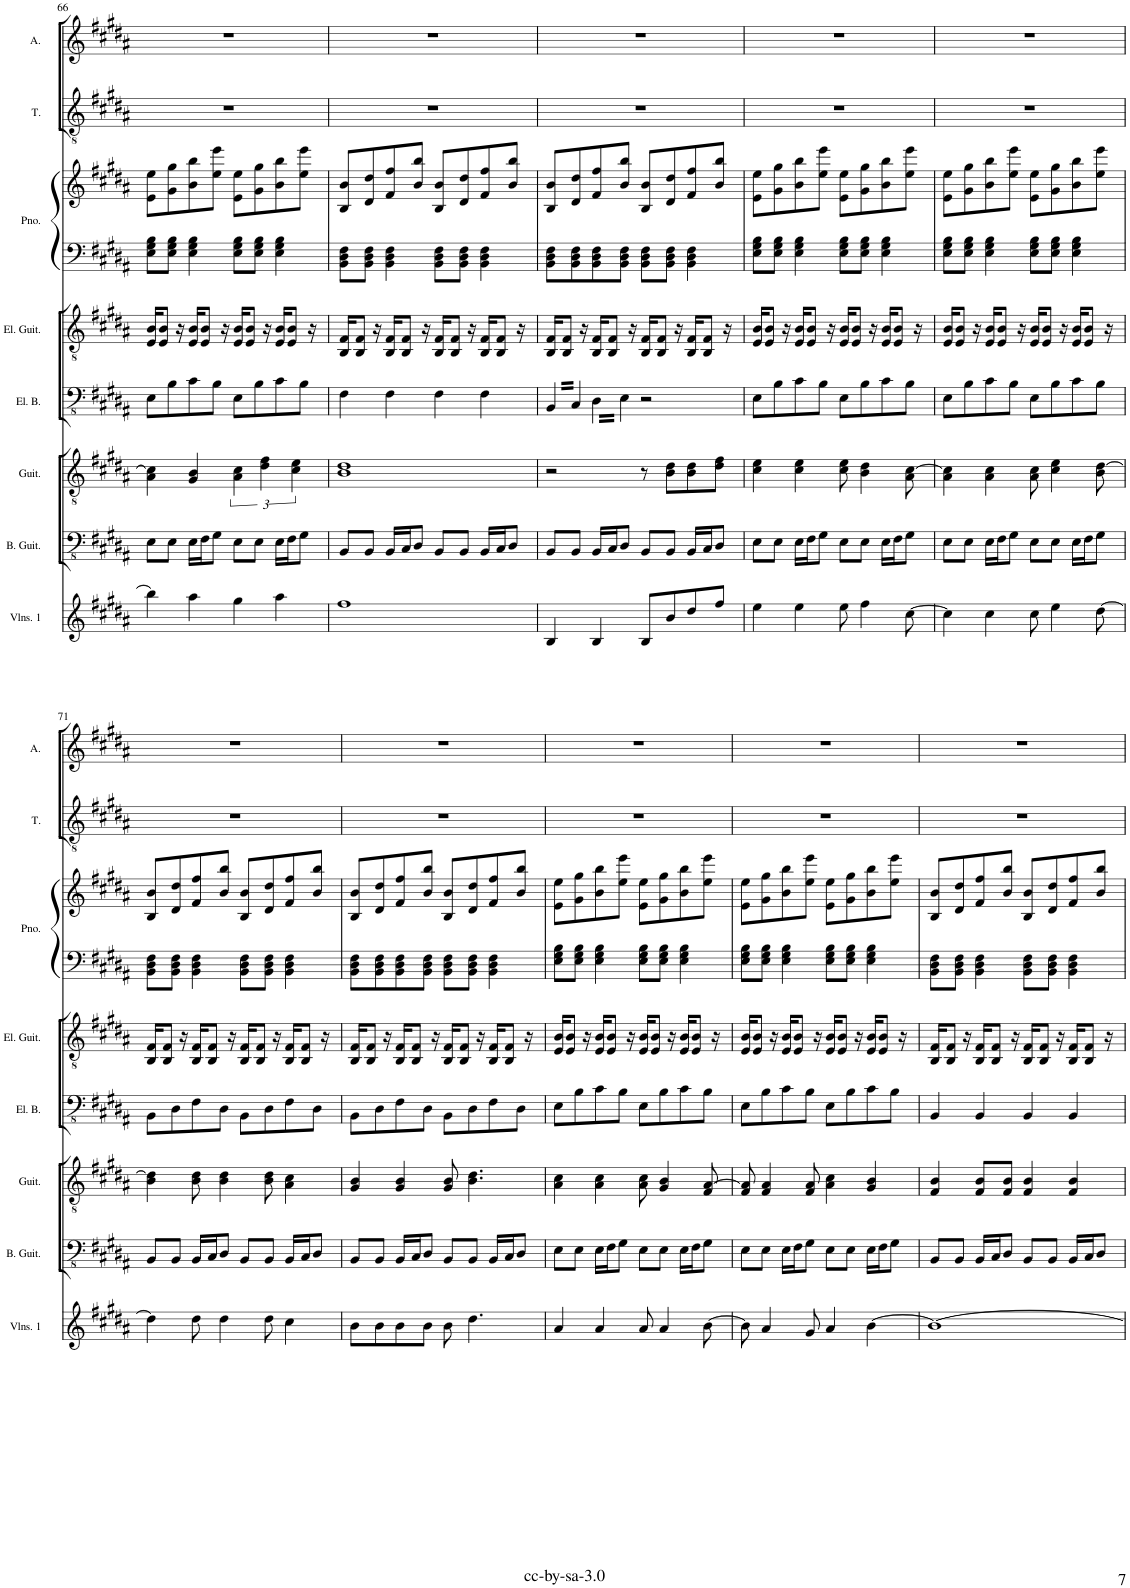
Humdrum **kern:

**kern	**kern	**kern	**kern	**kern	**kern	**kern	**kern	**kern
*part8	*part7	*part6	*part5	*part4	*part3	*part3	*part2	*part1
*staff9	*staff8	*staff7	*staff6	*staff5	*staff4	*staff3	*staff2	*staff1
*I"Violins 1	*I"Bass Guitar	*I"Guitar	*I"Electric Bass	*I"Electric Guitar	*I"Piano	*	*I"Tenor	*I"Alto
*I'Vlns. 1	*I'B. Guit.	*I'Guit.	*I'El. B.	*I'El. Guit.	*I'Pno.	*	*I'T.	*I'A.
!!LO:PB:g=z
*clefG2	*clefFv4	*clefGv2	*clefFv4	*clefGv2	*clefF4	*clefG2	*clefGv2	*clefG2
*k[f#c#g#d#a#]	*k[f#c#g#d#a#]	*k[f#c#g#d#a#]	*k[f#c#g#d#a#]	*k[f#c#g#d#a#]	*k[f#c#g#d#a#]	*k[f#c#g#d#a#]	*k[f#c#g#d#a#]	*k[f#c#g#d#a#]
*M4/4	*M4/4	*M4/4	*M4/4	*M4/4	*M4/4	*M4/4	*M4/4	*M4/4
=66	=66	=66	=66	=66	=66	=66	=66	=66
4bb\]	8EE\L	4A#\ 4c#\]	8EE\L	16E/ 16B/KL	8E\ 8G#\ 8B\L	8e\ 8ee\L	1r	1r
.	.	.	.	8E/ 8B/J	.	.	.	.
.	8EE\J	.	8BB\	.	8E\ 8G#\ 8B\J	8g#\ 8gg#\	.	.
.	.	.	.	16r	.	.	.	.
4aa#\	16EE\LL	4G#/ 4B/	8C#\	16E/ 16B/KL	4E\ 4G#\ 4B\	8b\ 8bb\	.	.
.	16FF#\J	.	.	8E/ 8B/J	.	.	.	.
.	8GG#\J	.	8BB\J	.	.	8ee\ 8eee\J	.	.
.	.	.	.	16r	.	.	.	.
4gg#\	8EE\L	6A#\ 6c#\	8EE\L	16E/ 16B/KL	8E\ 8G#\ 8B\L	8e\ 8ee\L	.	.
.	.	.	.	8E/ 8B/J	.	.	.	.
.	8EE\J	.	8BB\	.	8E\ 8G#\ 8B\J	8g#\ 8gg#\	.	.
.	.	6d#\ 6f#\	.	.	.	.	.	.
.	.	.	.	16r	.	.	.	.
4aa#\	16EE\LL	.	8C#\	16E/ 16B/KL	4E\ 4G#\ 4B\	8b\ 8bb\	.	.
.	16FF#\J	.	.	8E/ 8B/J	.	.	.	.
.	.	6c#\ 6e\	.	.	.	.	.	.
.	8GG#\J	.	8BB\J	.	.	8ee\ 8eee\J	.	.
.	.	.	.	16r	.	.	.	.
=67	=67	=67	=67	=67	=67	=67	=67	=67
1ff#	8BBB/L	1B 1d#	4FF#\	16BB/ 16F#/KL	8BB\ 8D#\ 8F#\L	8B/ 8b/L	1r	1r
.	.	.	.	8BB/ 8F#/J	.	.	.	.
.	8BBB/J	.	.	.	8BB\ 8D#\ 8F#\J	8d#/ 8dd#/	.	.
.	.	.	.	16r	.	.	.	.
.	16BBB/LL	.	4FF#\	16BB/ 16F#/KL	4BB\ 4D#\ 4F#\	8f#/ 8ff#/	.	.
.	16CC#/J	.	.	8BB/ 8F#/J	.	.	.	.
.	8DD#/J	.	.	.	.	8b/ 8bb/J	.	.
.	.	.	.	16r	.	.	.	.
.	8BBB/L	.	4FF#\	16BB/ 16F#/KL	8BB\ 8D#\ 8F#\L	8B/ 8b/L	.	.
.	.	.	.	8BB/ 8F#/J	.	.	.	.
.	8BBB/J	.	.	.	8BB\ 8D#\ 8F#\J	8d#/ 8dd#/	.	.
.	.	.	.	16r	.	.	.	.
.	16BBB/LL	.	4FF#\	16BB/ 16F#/KL	4BB\ 4D#\ 4F#\	8f#/ 8ff#/	.	.
.	16CC#/J	.	.	8BB/ 8F#/J	.	.	.	.
.	8DD#/J	.	.	.	.	8b/ 8bb/J	.	.
.	.	.	.	16r	.	.	.	.
=68	=68	=68	=68	=68	=68	=68	=68	=68
*	*	*	*tremolo	*	*	*	*	*
4B/	8BBB/L	2r	32BBB/LLL	16BB/ 16F#/KL	8BB\ 8D#\ 8F#\L	8B/ 8b/L	1r	1r
.	.	.	32CC#/	.	.	.	.	.
.	.	.	32BBB/	8BB/ 8F#/J	.	.	.	.
.	.	.	32CC#/	.	.	.	.	.
.	8BBB/J	.	32BBB/	.	8BB\ 8D#\ 8F#\	8d#/ 8dd#/	.	.
.	.	.	32CC#/	.	.	.	.	.
.	.	.	32BBB/	16r	.	.	.	.
.	.	.	32CC#/JJJ	.	.	.	.	.
4B/	16BBB/LL	.	32DD#\LLL	16BB/ 16F#/KL	8BB\ 8D#\ 8F#\	8f#/ 8ff#/	.	.
.	.	.	32EE\	.	.	.	.	.
.	16CC#/J	.	32DD#\	8BB/ 8F#/J	.	.	.	.
.	.	.	32EE\	.	.	.	.	.
.	8DD#/J	.	32DD#\	.	8BB\ 8D#\ 8F#\J	8b/ 8bb/J	.	.
.	.	.	32EE\	.	.	.	.	.
.	.	.	32DD#\	16r	.	.	.	.
.	.	.	32EE\JJJ	.	.	.	.	.
*	*	*	*Xtremolo	*	*	*	*	*
8B/L	8BBB/L	8r	2r	16BB/ 16F#/KL	8BB\ 8D#\ 8F#\L	8B/ 8b/L	.	.
.	.	.	.	.	.	.	.	.
.	.	.	.	8BB/ 8F#/J	.	.	.	.
.	.	.	.	.	.	.	.	.
8b/	8BBB/J	8B\ 8d#\L	.	.	8BB\ 8D#\ 8F#\J	8d#/ 8dd#/	.	.
.	.	.	.	16r	.	.	.	.
8dd#/	16BBB/LL	8B\ 8d#\	.	16BB/ 16F#/KL	4BB\ 4D#\ 4F#\	8f#/ 8ff#/	.	.
.	16CC#/J	.	.	8BB/ 8F#/J	.	.	.	.
8ff#/J	8DD#/J	8d#\ 8f#\J	.	.	.	8b/ 8bb/J	.	.
.	.	.	.	16r	.	.	.	.
=69	=69	=69	=69	=69	=69	=69	=69	=69
4ee\	8EE\L	4c#\ 4e\	8EE\L	16E/ 16B/KL	8E\ 8G#\ 8B\L	8e\ 8ee\L	1r	1r
.	.	.	.	8E/ 8B/J	.	.	.	.
.	8EE\J	.	8BB\	.	8E\ 8G#\ 8B\J	8g#\ 8gg#\	.	.
.	.	.	.	16r	.	.	.	.
4ee\	16EE\LL	4c#\ 4e\	8C#\	16E/ 16B/KL	4E\ 4G#\ 4B\	8b\ 8bb\	.	.
.	16FF#\J	.	.	8E/ 8B/J	.	.	.	.
.	8GG#\J	.	8BB\J	.	.	8ee\ 8eee\J	.	.
.	.	.	.	16r	.	.	.	.
8ee\	8EE\L	8c#\ 8e\	8EE\L	16E/ 16B/KL	8E\ 8G#\ 8B\L	8e\ 8ee\L	.	.
.	.	.	.	8E/ 8B/J	.	.	.	.
4ff#\	8EE\J	4B\ 4d#\	8BB\	.	8E\ 8G#\ 8B\J	8g#\ 8gg#\	.	.
.	.	.	.	16r	.	.	.	.
.	16EE\LL	.	8C#\	16E/ 16B/KL	4E\ 4G#\ 4B\	8b\ 8bb\	.	.
.	16FF#\J	.	.	8E/ 8B/J	.	.	.	.
[8cc#\	8GG#\J	8A#\ [8c#\	8BB\J	.	.	8ee\ 8eee\J	.	.
.	.	.	.	16r	.	.	.	.
=70	=70	=70	=70	=70	=70	=70	=70	=70
4cc#\]	8EE\L	4A#\ 4c#\]	8EE\L	16E/ 16B/KL	8E\ 8G#\ 8B\L	8e\ 8ee\L	1r	1r
.	.	.	.	8E/ 8B/J	.	.	.	.
.	8EE\J	.	8BB\	.	8E\ 8G#\ 8B\J	8g#\ 8gg#\	.	.
.	.	.	.	16r	.	.	.	.
4cc#\	16EE\LL	4A#\ 4c#\	8C#\	16E/ 16B/KL	4E\ 4G#\ 4B\	8b\ 8bb\	.	.
.	16FF#\J	.	.	8E/ 8B/J	.	.	.	.
.	8GG#\J	.	8BB\J	.	.	8ee\ 8eee\J	.	.
.	.	.	.	16r	.	.	.	.
8cc#\	8EE\L	8A#\ 8c#\	8EE\L	16E/ 16B/KL	8E\ 8G#\ 8B\L	8e\ 8ee\L	.	.
.	.	.	.	8E/ 8B/J	.	.	.	.
4ee\	8EE\J	4c#\ 4e\	8BB\	.	8E\ 8G#\ 8B\J	8g#\ 8gg#\	.	.
.	.	.	.	16r	.	.	.	.
.	16EE\LL	.	8C#\	16E/ 16B/KL	4E\ 4G#\ 4B\	8b\ 8bb\	.	.
.	16FF#\J	.	.	8E/ 8B/J	.	.	.	.
[8dd#\	8GG#\J	8B\ [8d#\	8BB\J	.	.	8ee\ 8eee\J	.	.
.	.	.	.	16r	.	.	.	.
!!LO:LB:g=z
=71	=71	=71	=71	=71	=71	=71	=71	=71
4dd#\]	8BBB/L	4B\ 4d#\]	8BBB\L	16BB/ 16F#/KL	8BB\ 8D#\ 8F#\L	8B/ 8b/L	1r	1r
.	.	.	.	8BB/ 8F#/J	.	.	.	.
.	8BBB/J	.	8DD#\	.	8BB\ 8D#\ 8F#\J	8d#/ 8dd#/	.	.
.	.	.	.	16r	.	.	.	.
8dd#\	16BBB/LL	8B\ 8d#\	8FF#\	16BB/ 16F#/KL	4BB\ 4D#\ 4F#\	8f#/ 8ff#/	.	.
.	16CC#/J	.	.	8BB/ 8F#/J	.	.	.	.
4dd#\	8DD#/J	4B\ 4d#\	8DD#\J	.	.	8b/ 8bb/J	.	.
.	.	.	.	16r	.	.	.	.
.	8BBB/L	.	8BBB\L	16BB/ 16F#/KL	8BB\ 8D#\ 8F#\L	8B/ 8b/L	.	.
.	.	.	.	8BB/ 8F#/J	.	.	.	.
8dd#\	8BBB/J	8B\ 8d#\	8DD#\	.	8BB\ 8D#\ 8F#\J	8d#/ 8dd#/	.	.
.	.	.	.	16r	.	.	.	.
4cc#\	16BBB/LL	4A#\ 4c#\	8FF#\	16BB/ 16F#/KL	4BB\ 4D#\ 4F#\	8f#/ 8ff#/	.	.
.	16CC#/J	.	.	8BB/ 8F#/J	.	.	.	.
.	8DD#/J	.	8DD#\J	.	.	8b/ 8bb/J	.	.
.	.	.	.	16r	.	.	.	.
=72	=72	=72	=72	=72	=72	=72	=72	=72
8b\L	8BBB/L	4G#/ 4B/	8BBB\L	16BB/ 16F#/KL	8BB\ 8D#\ 8F#\L	8B/ 8b/L	1r	1r
.	.	.	.	8BB/ 8F#/J	.	.	.	.
8b\	8BBB/J	.	8DD#\	.	8BB\ 8D#\ 8F#\	8d#/ 8dd#/	.	.
.	.	.	.	16r	.	.	.	.
8b\	16BBB/LL	4G#/ 4B/	8FF#\	16BB/ 16F#/KL	8BB\ 8D#\ 8F#\	8f#/ 8ff#/	.	.
.	16CC#/J	.	.	8BB/ 8F#/J	.	.	.	.
8b\J	8DD#/J	.	8DD#\J	.	8BB\ 8D#\ 8F#\J	8b/ 8bb/J	.	.
.	.	.	.	16r	.	.	.	.
8b\	8BBB/L	8G#/ 8B/	8BBB\L	16BB/ 16F#/KL	8BB\ 8D#\ 8F#\L	8B/ 8b/L	.	.
.	.	.	.	8BB/ 8F#/J	.	.	.	.
4.dd#\	8BBB/J	4.B\ 4.d#\	8DD#\	.	8BB\ 8D#\ 8F#\J	8d#/ 8dd#/	.	.
.	.	.	.	16r	.	.	.	.
.	16BBB/LL	.	8FF#\	16BB/ 16F#/KL	4BB\ 4D#\ 4F#\	8f#/ 8ff#/	.	.
.	16CC#/J	.	.	8BB/ 8F#/J	.	.	.	.
.	8DD#/J	.	8DD#\J	.	.	8b/ 8bb/J	.	.
.	.	.	.	16r	.	.	.	.
=73	=73	=73	=73	=73	=73	=73	=73	=73
4a#/	8EE\L	4A#\ 4c#\	8EE\L	16E/ 16B/KL	8E\ 8G#\ 8B\L	8e\ 8ee\L	1r	1r
.	.	.	.	8E/ 8B/J	.	.	.	.
.	8EE\J	.	8BB\	.	8E\ 8G#\ 8B\J	8g#\ 8gg#\	.	.
.	.	.	.	16r	.	.	.	.
4a#/	16EE\LL	4A#\ 4c#\	8C#\	16E/ 16B/KL	4E\ 4G#\ 4B\	8b\ 8bb\	.	.
.	16FF#\J	.	.	8E/ 8B/J	.	.	.	.
.	8GG#\J	.	8BB\J	.	.	8ee\ 8eee\J	.	.
.	.	.	.	16r	.	.	.	.
8a#/	8EE\L	8A#\ 8c#\	8EE\L	16E/ 16B/KL	8E\ 8G#\ 8B\L	8e\ 8ee\L	.	.
.	.	.	.	8E/ 8B/J	.	.	.	.
4a#/	8EE\J	4G#/ 4B/	8BB\	.	8E\ 8G#\ 8B\J	8g#\ 8gg#\	.	.
.	.	.	.	16r	.	.	.	.
.	16EE\LL	.	8C#\	16E/ 16B/KL	4E\ 4G#\ 4B\	8b\ 8bb\	.	.
.	16FF#\J	.	.	8E/ 8B/J	.	.	.	.
[8b\	8GG#\J	8F#/ [8A#/	8BB\J	.	.	8ee\ 8eee\J	.	.
.	.	.	.	16r	.	.	.	.
=74	=74	=74	=74	=74	=74	=74	=74	=74
8b\]	8EE\L	8F#/ 8A#/]	8EE\L	16E/ 16B/KL	8E\ 8G#\ 8B\L	8e\ 8ee\L	1r	1r
.	.	.	.	8E/ 8B/J	.	.	.	.
4a#/	8EE\J	4F#/ 4A#/	8BB\	.	8E\ 8G#\ 8B\J	8g#\ 8gg#\	.	.
.	.	.	.	16r	.	.	.	.
.	16EE\LL	.	8C#\	16E/ 16B/KL	4E\ 4G#\ 4B\	8b\ 8bb\	.	.
.	16FF#\J	.	.	8E/ 8B/J	.	.	.	.
8g#/	8GG#\J	8F#/ 8A#/	8BB\J	.	.	8ee\ 8eee\J	.	.
.	.	.	.	16r	.	.	.	.
4a#/	8EE\L	4A#\ 4c#\	8EE\L	16E/ 16B/KL	8E\ 8G#\ 8B\L	8e\ 8ee\L	.	.
.	.	.	.	8E/ 8B/J	.	.	.	.
.	8EE\J	.	8BB\	.	8E\ 8G#\ 8B\J	8g#\ 8gg#\	.	.
.	.	.	.	16r	.	.	.	.
[4b\	16EE\LL	4G#/ 4B/	8C#\	16E/ 16B/KL	4E\ 4G#\ 4B\	8b\ 8bb\	.	.
.	16FF#\J	.	.	8E/ 8B/J	.	.	.	.
.	8GG#\J	.	8BB\J	.	.	8ee\ 8eee\J	.	.
.	.	.	.	16r	.	.	.	.
=75	=75	=75	=75	=75	=75	=75	=75	=75
1b_	8BBB/L	4F#/ 4B/	4BBB/	16BB/ 16F#/KL	8BB\ 8D#\ 8F#\L	8B/ 8b/L	1r	1r
.	.	.	.	8BB/ 8F#/J	.	.	.	.
.	8BBB/J	.	.	.	8BB\ 8D#\ 8F#\J	8d#/ 8dd#/	.	.
.	.	.	.	16r	.	.	.	.
.	16BBB/LL	8F#/ 8B/L	4BBB/	16BB/ 16F#/KL	4BB\ 4D#\ 4F#\	8f#/ 8ff#/	.	.
.	16CC#/J	.	.	8BB/ 8F#/J	.	.	.	.
.	8DD#/J	8F#/ 8B/J	.	.	.	8b/ 8bb/J	.	.
.	.	.	.	16r	.	.	.	.
.	8BBB/L	4F#/ 4B/	4BBB/	16BB/ 16F#/KL	8BB\ 8D#\ 8F#\L	8B/ 8b/L	.	.
.	.	.	.	8BB/ 8F#/J	.	.	.	.
.	8BBB/J	.	.	.	8BB\ 8D#\ 8F#\J	8d#/ 8dd#/	.	.
.	.	.	.	16r	.	.	.	.
.	16BBB/LL	4F#/ 4B/	4BBB/	16BB/ 16F#/KL	4BB\ 4D#\ 4F#\	8f#/ 8ff#/	.	.
.	16CC#/J	.	.	8BB/ 8F#/J	.	.	.	.
.	8DD#/J	.	.	.	.	8b/ 8bb/J	.	.
.	.	.	.	16r	.	.	.	.
=	=	=	=	=	=	=	=	=
*-	*-	*-	*-	*-	*-	*-	*-	*-
